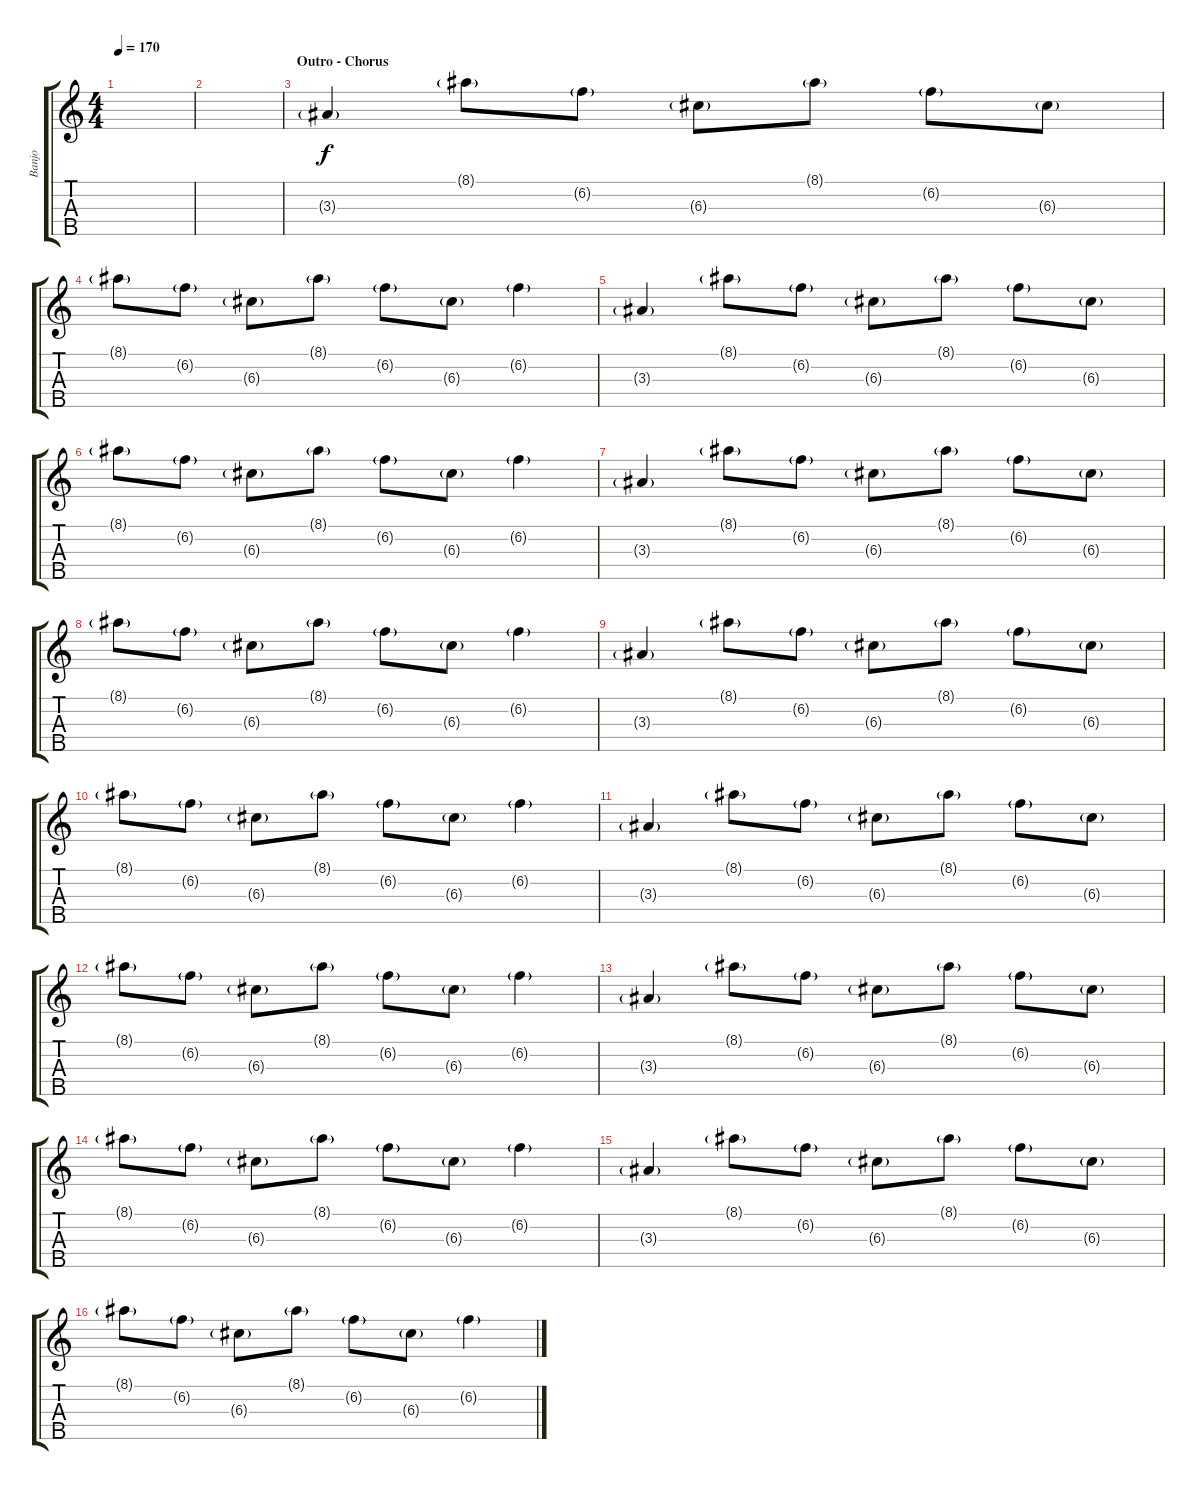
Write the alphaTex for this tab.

\track ("Banjo" "Banjo") {instrument banjo}
\staff {score tabs}
\tuning (D4 B3 G3 C3 G4) {hide}
\displaytranspose 12
\ts (4 4)
\tempo 170
\clef g2
\ks c
|
|
\section ("" "Outro - Chorus")
3.3{g}.4 8.1{g}.8 6.2{g}.8 6.3{g}.8 8.1{g}.8 6.2{g}.8 6.3{g}.8 |
8.1{g}.8 6.2{g}.8 6.3{g}.8 8.1{g}.8 6.2{g}.8 6.3{g}.8 6.2{g}.4 |
3.3{g}.4 8.1{g}.8 6.2{g}.8 6.3{g}.8 8.1{g}.8 6.2{g}.8 6.3{g}.8 |
8.1{g}.8 6.2{g}.8 6.3{g}.8 8.1{g}.8 6.2{g}.8 6.3{g}.8 6.2{g}.4 |
3.3{g}.4 8.1{g}.8 6.2{g}.8 6.3{g}.8 8.1{g}.8 6.2{g}.8 6.3{g}.8 |
8.1{g}.8 6.2{g}.8 6.3{g}.8 8.1{g}.8 6.2{g}.8 6.3{g}.8 6.2{g}.4 |
3.3{g}.4 8.1{g}.8 6.2{g}.8 6.3{g}.8 8.1{g}.8 6.2{g}.8 6.3{g}.8 |
8.1{g}.8 6.2{g}.8 6.3{g}.8 8.1{g}.8 6.2{g}.8 6.3{g}.8 6.2{g}.4 |
3.3{g}.4 8.1{g}.8 6.2{g}.8 6.3{g}.8 8.1{g}.8 6.2{g}.8 6.3{g}.8 |
8.1{g}.8 6.2{g}.8 6.3{g}.8 8.1{g}.8 6.2{g}.8 6.3{g}.8 6.2{g}.4 |
3.3{g}.4 8.1{g}.8 6.2{g}.8 6.3{g}.8 8.1{g}.8 6.2{g}.8 6.3{g}.8 |
8.1{g}.8 6.2{g}.8 6.3{g}.8 8.1{g}.8 6.2{g}.8 6.3{g}.8 6.2{g}.4 |
3.3{g}.4 8.1{g}.8 6.2{g}.8 6.3{g}.8 8.1{g}.8 6.2{g}.8 6.3{g}.8 |
8.1{g}.8 6.2{g}.8 6.3{g}.8 8.1{g}.8 6.2{g}.8 6.3{g}.8 6.2{g}.4
